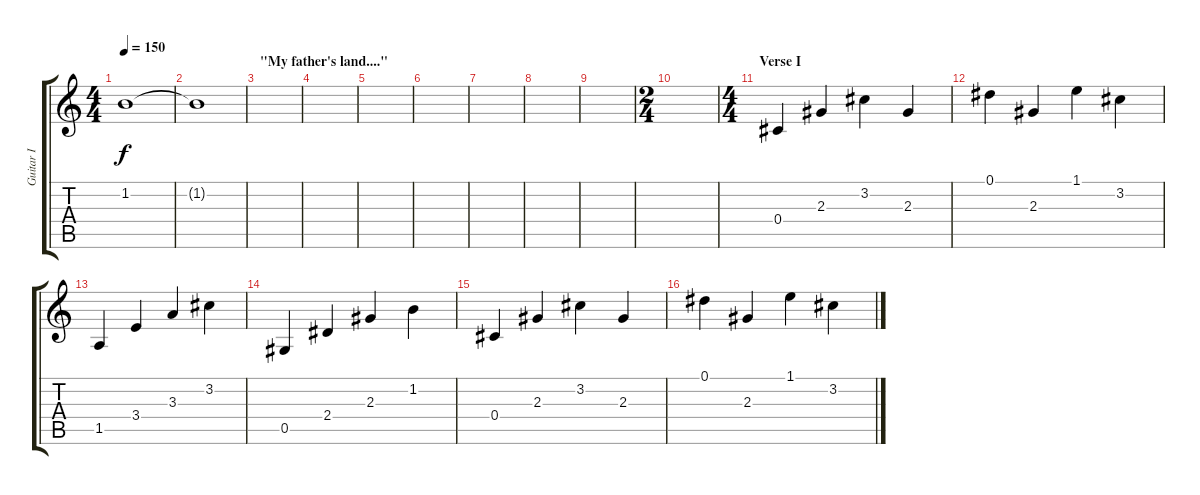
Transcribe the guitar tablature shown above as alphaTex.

\track ("Guitar I" "Guitar I") {instrument distortionguitar}
\staff {score tabs}
\tuning (Eb4 Bb3 Gb3 Db3 Ab2 Eb2) {hide}
\ts (4 4)
\tempo 150
\clef g2
\ks c
1.2{t}.1{dy f} |
1.2{t}.1 |
\section ("" "\"My father's land....\"")
|
|
|
|
|
|
|
\ts (2 4)
|
\ts (4 4)
\section ("" "Verse I")
0.4.4{volume 14 instrument electricguitarclean} 2.3.4 3.2.4 2.3.4 |
0.1.4 2.3.4 1.1.4 3.2.4 |
1.5.4 3.4.4 3.3.4 3.2.4 |
0.5.4 2.4.4 2.3.4 1.2.4 |
0.4.4 2.3.4 3.2.4 2.3.4 |
0.1.4 2.3.4 1.1.4 3.2.4
